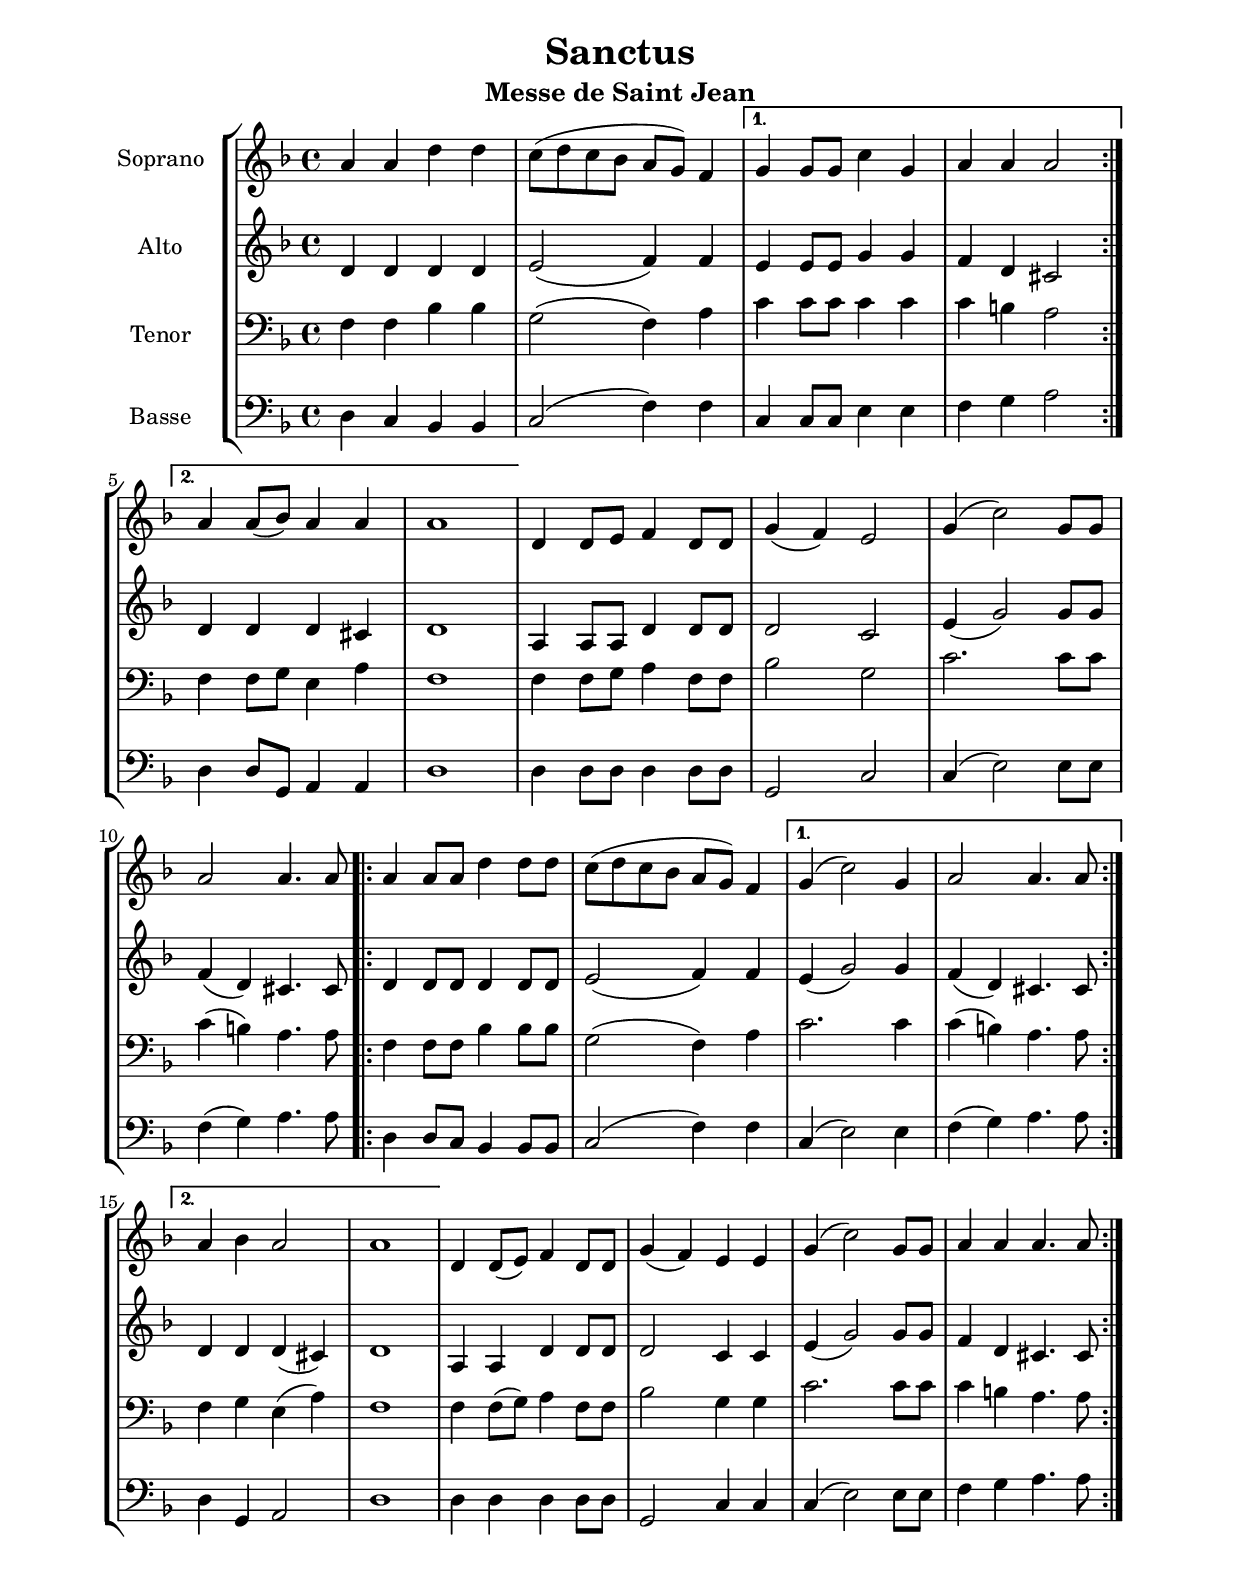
\version "2.22.1"
\language "italiano"

\header {
  title = "Sanctus"
  subtitle = "Messe de Saint Jean"
}

\include "Music.ly"
\include "../../../../utilities.ly"

\book{
  \paper {
    left-margin = 20\mm
    right-margin = 20\mm
    top-margin = 20\mm
    bottom-margin = 20\mm
  }
  
  \score {
    \new StaffGroup
    <<
      \new Staff \with { instrumentName = "Soprano" midiInstrument = "choir aahs" } { \soprano }
      \new Staff \with { instrumentName = "Alto" midiInstrument = "choir aahs" } { \alto }
      \new Staff \with { instrumentName = "Tenor" midiInstrument = "choir aahs" } { \clef bass \tenor }
      \new Staff \with { instrumentName = "Basse" midiInstrument = "choir aahs" } { \clef bass \bass }
    >>
    \layout { 
      indent = 2\cm
      \override BreathingSign.text = \markup { \musicglyph "comma" }
    }
    \midi {
      \tempo 4=120
    }
  }
}

